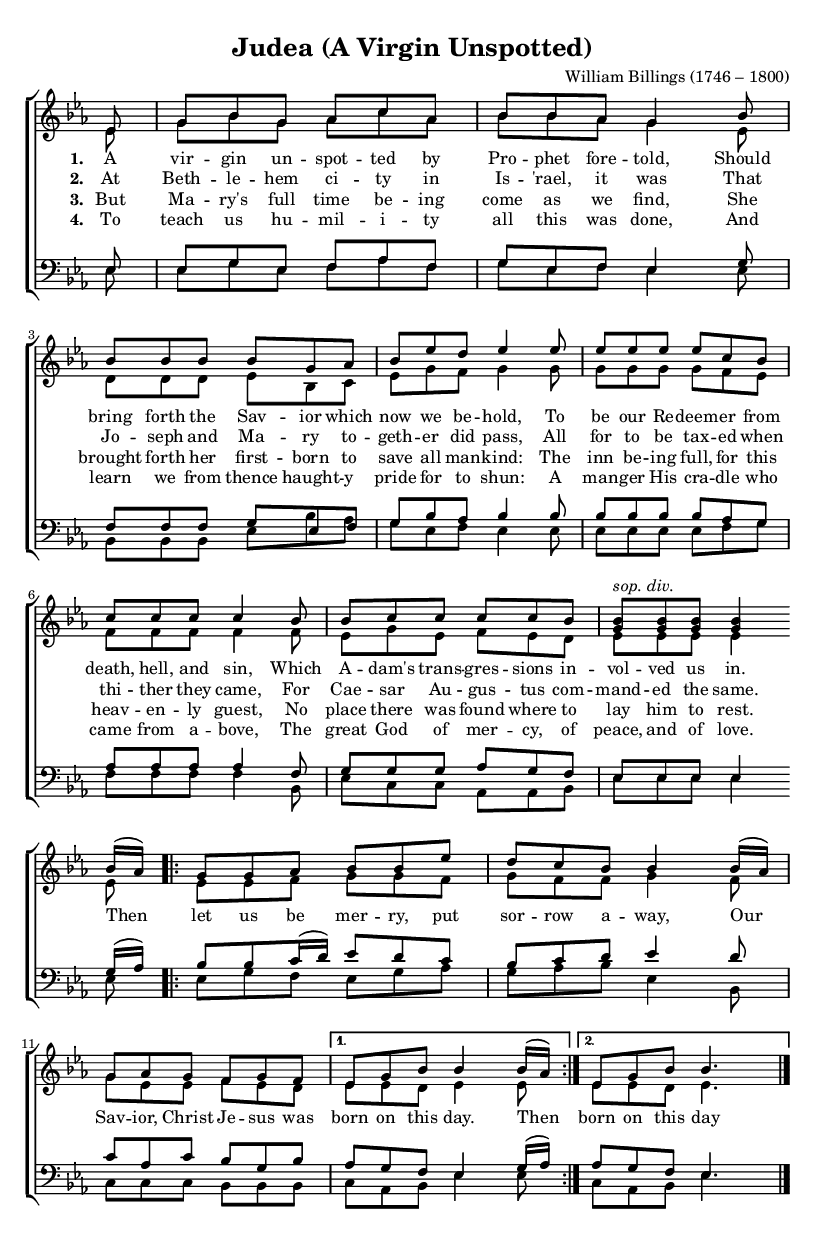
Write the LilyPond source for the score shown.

\version "2.22.2"
\include "header.ly"

\header {
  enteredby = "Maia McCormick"
  composer = "William Billings (1746 – 1800)"
  date=""
  title = "Judea (A Virgin Unspotted)"
  toc_as = "A Virgin Unspotted"
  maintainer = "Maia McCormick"
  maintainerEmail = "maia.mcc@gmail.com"
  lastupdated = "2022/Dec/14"
}

global = {
  \preamble
  \key es \major
  \time 6/8
}

sopMusic = \relative c' {
  \partial 8 es8 |
  g bes g as c as | bes bes as g4 bes8 |
  bes bes bes bes g as | bes es d es4 es8 |
  es es es es c bes | c c c c4 bes8 |
  bes c c c c bes | <bes g>^\markup { \italic "sop. div." } <bes g> <bes g> <bes g>4 \bar""

  bes16( as) |
  \repeat volta 2 {
    g8 g as bes bes es | d c bes bes4 bes16( as) |
    g8 as g f g f |
  }
  \alternative {
    { es g bes bes4 bes16( as) | }
    { es8 g bes bes4. \bar "|." }
  }

}
sopWords = \lyricmode {}

altoMusic = \relative c' {
  \partial 8 es8 |
  g bes g as c as | bes bes as g4 es8 |
  d d d es bes c | es g f g4 g8 |
  g g g g f es | f f f f4 f8 |
  es g es f es d | es es es es4 es8 |


  \repeat volta 2 {
    es es f g g f | g f f g4 f8 |
    g es es f es d |
  }
  \alternative {
    { es es d es4 es8 | }
    { es8 es d es4. \bar "|." }
  }
}

tenorMusic = \relative c {
  \partial 8 es8 |
  es g es f as f | g es f es4 g8 |
  f f f g es f | g bes as bes4 bes8 |
  bes bes bes bes as g | as as as as4 f8 |
  g g g as g f | es es es es4 g16( as) |

  \repeat volta 2 {
    bes8 bes c16( d) es8 d c | bes c d es4 d8 |
    c as c bes g bes |
  }
  \alternative {
    { as g f es4 g16( as) | }
    { as8 g f es4. \bar "|." }
  }
}
tenorWords = \lyricmode {}

bassMusic = \relative c {
  \partial 8 es8 |
  es g es f as f | g es f es4 es8 |
  bes bes bes es bes' as | g es f es4 es8 |
  es es es es f g | f f f f4 bes,8 |
  es c c as as bes | es es es es4 es8

  \repeat volta 2 {
    es g f es g as | g as bes es,4 bes8 |
    c c c bes bes bes |
  }
  \alternative {
    { c as bes es4 es8 | }
    { c8 as bes es4. \bar "|." }
  }
}

bassWords = \lyricmode {}

altoWords = \lyricmode {
  \set stanza = # "  1. "
  A vir -- gin un -- spot -- ted by Pro -- phet fore -- told,
  Should bring forth  the Sav -- ior which now we be -- hold,
  To be our Re -- deem -- er from death, hell, and sin,
  Which A -- dam's trans -- gres -- sions in -- vol -- ved us in.

  Then let us be mer -- ry, put sor -- row a -- way,
  Our Sav -- ior, Christ Je -- sus was born on this day. Then
  born on this day
}
altoWordsII = \lyricmode {
  \set stanza = # "  2. "
  At Beth -- le -- hem ci -- ty in Is -- 'rael, it was
  That Jo -- seph and Ma -- ry to -- geth -- er did pass,
  All for to be tax -- ed when thi -- ther they came,
  For Cae -- sar Au -- gus -- tus com -- mand -- ed the same.
}
altoWordsIII = \lyricmode {
  \set stanza = # "  3. "
  But Ma -- ry's full time be -- ing come as we find,
  She brought forth her first -- born to save all man -- kind:
  The inn be -- ing full, for this heav -- en -- ly guest,
  No place there was found where to lay him to rest.
}
altoWordsIV = \lyricmode {
  \set stanza = # "  4. "
  To teach us hu -- mil -- i -- ty all this was done,
  And learn we from thence haught -- y pride for to shun:
  A man -- ger His cra -- dle who came from a -- bove,
  The great God of mer -- cy, of peace, and of love.
}

\score {
  <<
    \new ChoirStaff <<
      \new Staff = women <<
        \new Voice = "sopranos" { \voiceOne << \global \sopMusic >> }
        \new Voice = "altos" { \voiceTwo << \global \altoMusic >> }
      >>
      \new Lyrics \with { alignAboveContext = #"women" } \lyricsto "sopranos" \sopWords
      \new Lyrics = "altosIV"  \with { alignBelowContext = #"women" } \lyricsto "sopranos" \altoWordsIV
      \new Lyrics = "altosIII"  \with { alignBelowContext = #"women" } \lyricsto "sopranos" \altoWordsIII
      \new Lyrics = "altosII"  \with { alignBelowContext = #"women" } \lyricsto "sopranos" \altoWordsII
      \new Lyrics = "altos"  \with { alignBelowContext = #"women" } \lyricsto "sopranos" \altoWords
      \new Staff = men <<
        \clef bass
        \new Voice = "tenors" { \voiceOne << \global \tenorMusic >> }
        \new Voice = "basses" { \voiceTwo << \global \bassMusic >> }
      >>
      \new Lyrics \with { alignAboveContext = #"men"} \lyricsto "tenors" \tenorWords
      \new Lyrics \with { alignBelowContext = #"men"} \lyricsto "basses" \bassWords
    >>
  >>
  \layout {
    \override LyricText.font-size = 0.8
    \context {
      \Staff
      \remove Time_signature_engraver
    }
  }
}
